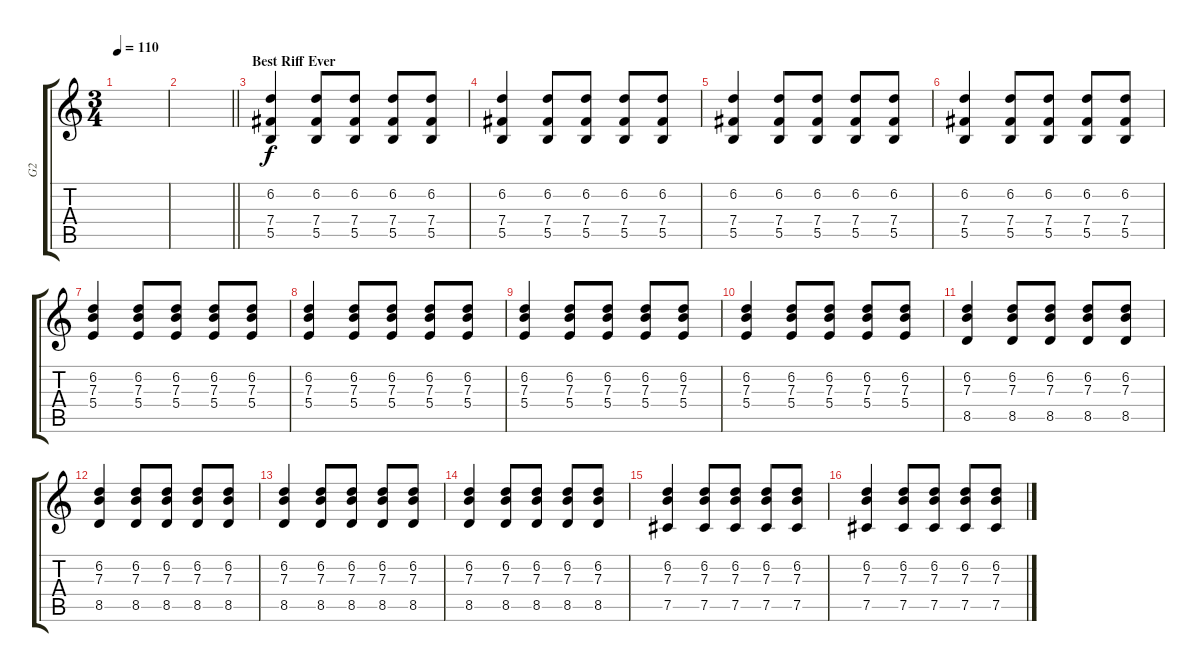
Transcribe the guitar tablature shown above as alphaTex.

\track ("G2" "G2") {instrument distortionguitar}
\staff {score tabs}
\tuning (Db4 Ab3 E3 B2 Gb2 B1) {hide}
\ts (3 4)
\tempo 110
\clef g2
\ks c
|
\barLineRight lightlight
|
\section ("" "Best Riff Ever")
(6.2 7.4 5.5).4 (6.2 7.4 5.5).8 (6.2 7.4 5.5).8 (6.2 7.4 5.5).8 (6.2 7.4 5.5).8 |
(6.2 7.4 5.5).4 (6.2 7.4 5.5).8 (6.2 7.4 5.5).8 (6.2 7.4 5.5).8 (6.2 7.4 5.5).8 |
(6.2 7.4 5.5).4 (6.2 7.4 5.5).8 (6.2 7.4 5.5).8 (6.2 7.4 5.5).8 (6.2 7.4 5.5).8 |
(6.2 7.4 5.5).4 (6.2 7.4 5.5).8 (6.2 7.4 5.5).8 (6.2 7.4 5.5).8 (6.2 7.4 5.5).8 |
(6.2 7.3 5.4).4 (6.2 7.3 5.4).8 (6.2 7.3 5.4).8 (6.2 7.3 5.4).8 (6.2 7.3 5.4).8 |
(6.2 7.3 5.4).4 (6.2 7.3 5.4).8 (6.2 7.3 5.4).8 (6.2 7.3 5.4).8 (6.2 7.3 5.4).8 |
(6.2 7.3 5.4).4 (6.2 7.3 5.4).8 (6.2 7.3 5.4).8 (6.2 7.3 5.4).8 (6.2 7.3 5.4).8 |
(6.2 7.3 5.4).4 (6.2 7.3 5.4).8 (6.2 7.3 5.4).8 (6.2 7.3 5.4).8 (6.2 7.3 5.4).8 |
(6.2 7.3 8.5).4 (6.2 7.3 8.5).8 (6.2 7.3 8.5).8 (6.2 7.3 8.5).8 (6.2 7.3 8.5).8 |
(6.2 7.3 8.5).4 (6.2 7.3 8.5).8 (6.2 7.3 8.5).8 (6.2 7.3 8.5).8 (6.2 7.3 8.5).8 |
(6.2 7.3 8.5).4 (6.2 7.3 8.5).8 (6.2 7.3 8.5).8 (6.2 7.3 8.5).8 (6.2 7.3 8.5).8 |
(6.2 7.3 8.5).4 (6.2 7.3 8.5).8 (6.2 7.3 8.5).8 (6.2 7.3 8.5).8 (6.2 7.3 8.5).8 |
(6.2 7.3 7.5).4 (6.2 7.3 7.5).8 (6.2 7.3 7.5).8 (6.2 7.3 7.5).8 (6.2 7.3 7.5).8 |
(6.2 7.3 7.5).4 (6.2 7.3 7.5).8 (6.2 7.3 7.5).8 (6.2 7.3 7.5).8 (6.2 7.3 7.5).8
